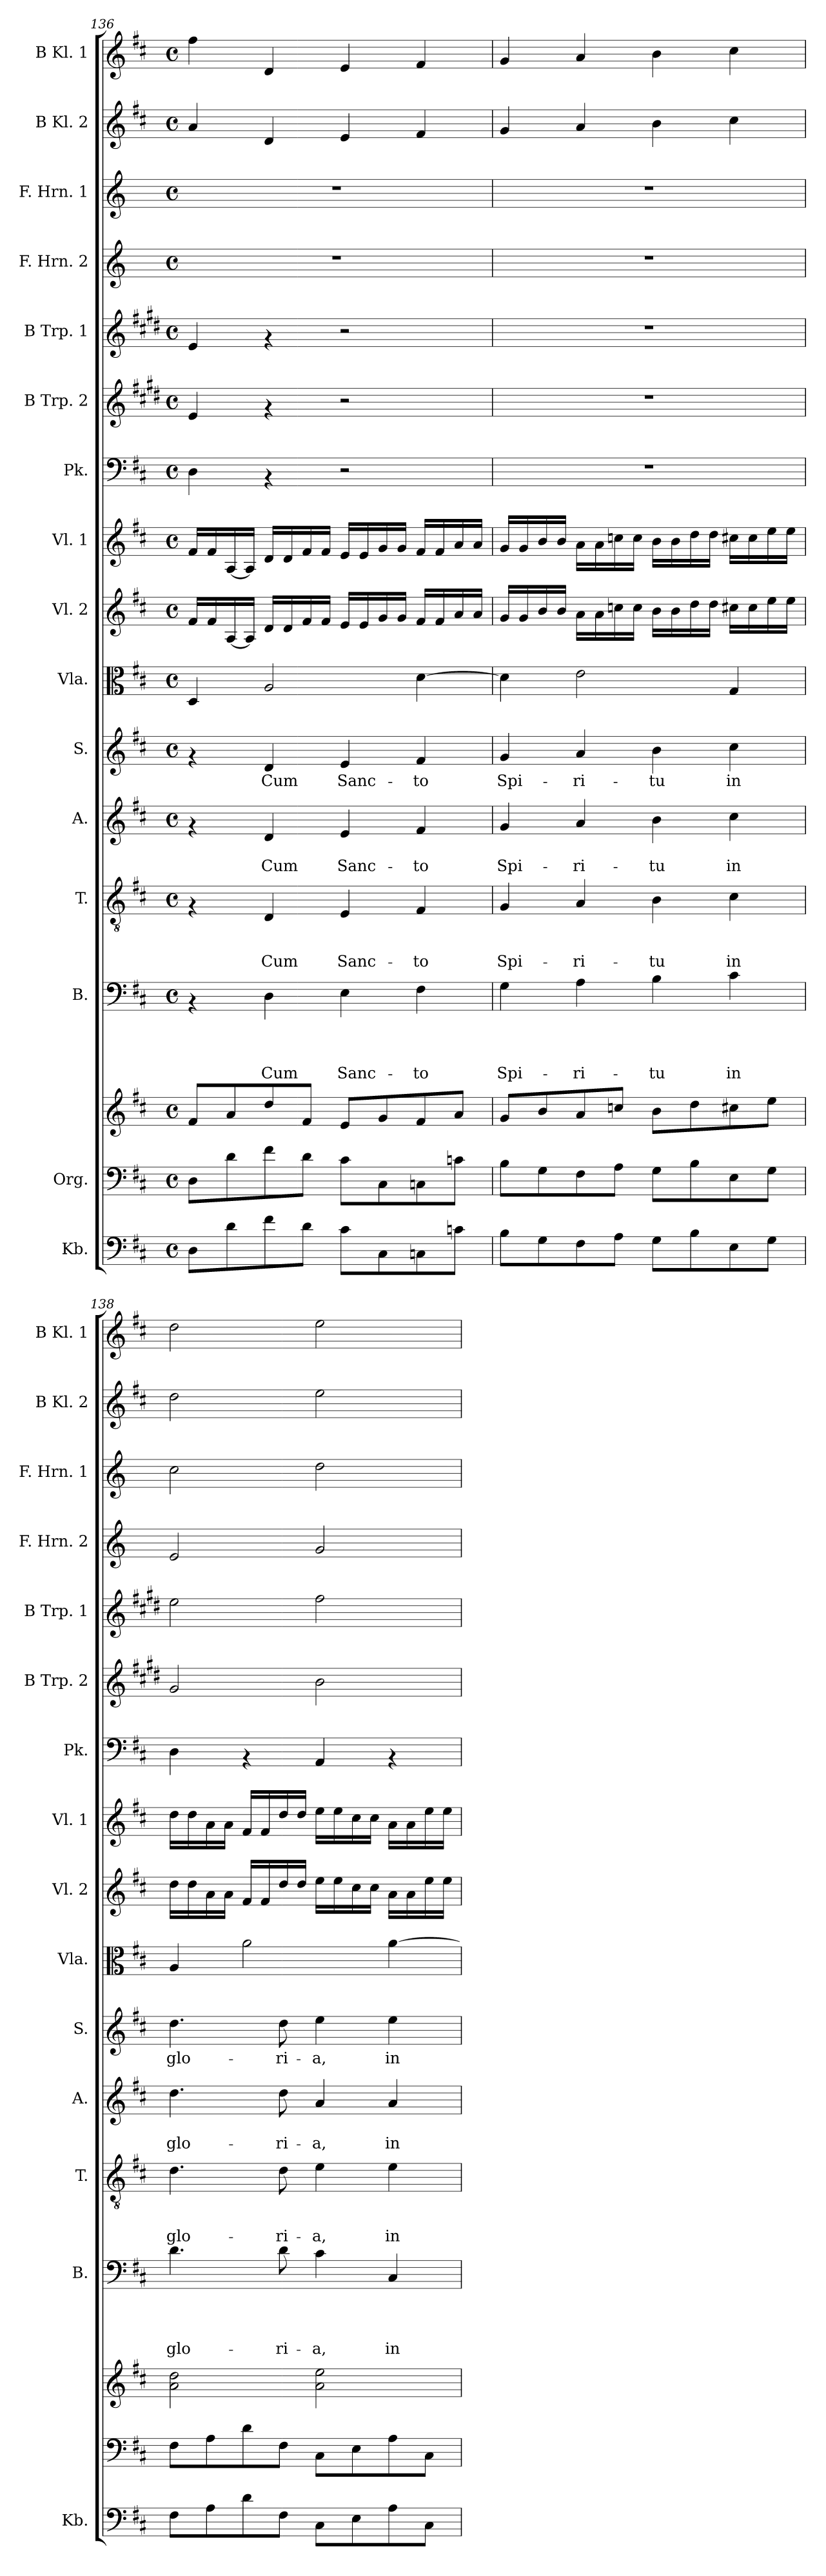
**kern	**kern	**kern	**kern	**text	**text	**text	**text	**kern	**text	**text	**text	**kern	**text	**text	**kern	**text	**kern	**kern	**kern	**kern	**kern	**kern	**kern	**kern	**kern	**kern
*part16	*part15	*part15	*part14	*part14	*part14	*part14	*part14	*part13	*part13	*part13	*part13	*part12	*part12	*part12	*part11	*part11	*part10	*part9	*part8	*part7	*part6	*part5	*part4	*part3	*part2	*part1
*staff17	*staff16	*staff15	*staff14	*staff14	*staff14	*staff14	*staff14	*staff13	*staff13	*staff13	*staff13	*staff12	*staff12	*staff12	*staff11	*staff11	*staff10	*staff9	*staff8	*staff7	*staff6	*staff5	*staff4	*staff3	*staff2	*staff1
*I"Kb.	*I"Org.	*	*I"B.	*	*	*	*	*I"T.	*	*	*	*I"A.	*	*	*I"S.	*	*I"Vla.	*I"Vl. 2	*I"Vl. 1	*I"Pk.	*I"B Trp. 2	*I"B Trp. 1	*I"F. Hrn. 2	*I"F. Hrn. 1	*I"B Kl. 2	*I"B Kl. 1
*I'Kb.	*	*	*I'B.	*	*	*	*	*I'T.	*	*	*	*I'A.	*	*	*I'S.	*	*I'Vla.	*I'Vl. 2	*I'Vl. 1	*I'Pk.	*I'B Trp. 2	*I'B Trp. 1	*I'F. Hrn. 2	*I'F. Hrn. 1	*I'B Kl. 2	*I'B Kl. 1
*clefF4	*clefF4	*clefG2	*clefF4	*	*	*	*	*clefGv2	*	*	*	*clefG2	*	*	*clefG2	*	*clefC3	*clefG2	*clefG2	*clefF4	*clefG2	*clefG2	*clefG2	*clefG2	*clefG2	*clefG2
*	*	*	*	*	*	*	*	*	*	*	*	*	*	*	*	*	*	*	*	*	*ITrd1c2	*ITrd1c2	*ITrd-1c-2	*ITrd-1c-2	*	*
*k[f#c#]	*k[f#c#]	*k[f#c#]	*k[f#c#]	*	*	*	*	*k[f#c#]	*	*	*	*k[f#c#]	*	*	*k[f#c#]	*	*k[f#c#]	*k[f#c#]	*k[f#c#]	*k[f#c#]	*k[f#c#]	*k[f#c#]	*k[f#c#]	*k[f#c#]	*k[f#c#]	*k[f#c#]
*D:	*D:	*D:	*D:	*	*	*	*	*D:	*	*	*	*D:	*	*	*D:	*	*D:	*D:	*D:	*D:	*D:	*D:	*D:	*D:	*D:	*D:
*M4/4	*M4/4	*M4/4	*M4/4	*	*	*	*	*M4/4	*	*	*	*M4/4	*	*	*M4/4	*	*M4/4	*M4/4	*M4/4	*M4/4	*M4/4	*M4/4	*M4/4	*M4/4	*M4/4	*M4/4
*met(c)	*met(c)	*met(c)	*met(c)	*	*	*	*	*met(c)	*	*	*	*met(c)	*	*	*met(c)	*	*met(c)	*met(c)	*met(c)	*met(c)	*met(c)	*met(c)	*met(c)	*met(c)	*met(c)	*met(c)
=136	=136	=136	=136	=136	=136	=136	=136	=136	=136	=136	=136	=136	=136	=136	=136	=136	=136	=136	=136	=136	=136	=136	=136	=136	=136	=136
8D\L	8D\L	8f#/L	4rAA	.	.	.	.	4rF	.	.	.	4rf	.	.	4rf	.	4D/	16f#/LL	16f#/LL	4D\	4d/	4d/	1r	1r	4a/	4ff#\
.	.	.	.	.	.	.	.	.	.	.	.	.	.	.	.	.	.	16f#/	16f#/	.	.	.	.	.	.	.
8d\	8d\	8a/	.	.	.	.	.	.	.	.	.	.	.	.	.	.	.	[>16A/	[>16A/	.	.	.	.	.	.	.
.	.	.	.	.	.	.	.	.	.	.	.	.	.	.	.	.	.	16A/JJ]	16A/JJ]	.	.	.	.	.	.	.
!	!	!	!	!	!	!	!LO:LY:b	!	!	!	!LO:LY:b	!	!	!LO:LY:b	!	!LO:LY:b	!	!	!	!	!	!	!	!	!	!
8f#\	8f#\	8dd/	4D\	.	.	.	Cum	4D/	.	.	Cum	4d/	.	Cum	4d/	Cum	2A/	16d/LL	16d/LL	4rAA	4rf	4rf	.	.	4d/	4d/
.	.	.	.	.	.	.	.	.	.	.	.	.	.	.	.	.	.	16d/	16d/	.	.	.	.	.	.	.
8d\J	8d\J	8f#/J	.	.	.	.	.	.	.	.	.	.	.	.	.	.	.	16f#/	16f#/	.	.	.	.	.	.	.
.	.	.	.	.	.	.	.	.	.	.	.	.	.	.	.	.	.	16f#/JJ	16f#/JJ	.	.	.	.	.	.	.
!	!	!	!	!	!	!	!LO:LY:b	!	!	!	!LO:LY:b	!	!	!LO:LY:b	!	!LO:LY:b	!	!	!	!	!	!	!	!	!	!
8c#\L	8c#\L	8e/L	4E\	.	.	.	Sanc-	4E/	.	.	Sanc-	4e/	.	Sanc-	4e/	Sanc-	.	16e/LL	16e/LL	2r	2r	2r	.	.	4e/	4e/
.	.	.	.	.	.	.	.	.	.	.	.	.	.	.	.	.	.	16e/	16e/	.	.	.	.	.	.	.
8C#\	8C#\	8g/	.	.	.	.	.	.	.	.	.	.	.	.	.	.	.	16g/	16g/	.	.	.	.	.	.	.
.	.	.	.	.	.	.	.	.	.	.	.	.	.	.	.	.	.	16g/JJ	16g/JJ	.	.	.	.	.	.	.
!	!	!	!	!	!	!	!LO:LY:b	!	!	!	!LO:LY:b	!	!	!LO:LY:b	!	!LO:LY:b	!	!	!	!	!	!	!	!	!	!
8Cn\	8Cn\	8f#/	4F#\	.	.	.	-to	4F#/	.	.	-to	4f#/	.	-to	4f#/	-to	[>4d\	16f#/LL	16f#/LL	.	.	.	.	.	4f#/	4f#/
.	.	.	.	.	.	.	.	.	.	.	.	.	.	.	.	.	.	16f#/	16f#/	.	.	.	.	.	.	.
8cn\J	8cn\J	8a/J	.	.	.	.	.	.	.	.	.	.	.	.	.	.	.	16a/	16a/	.	.	.	.	.	.	.
.	.	.	.	.	.	.	.	.	.	.	.	.	.	.	.	.	.	16a/JJ	16a/JJ	.	.	.	.	.	.	.
=137	=137	=137	=137	=137	=137	=137	=137	=137	=137	=137	=137	=137	=137	=137	=137	=137	=137	=137	=137	=137	=137	=137	=137	=137	=137	=137
!	!	!	!	!	!	!	!LO:LY:b	!	!	!	!LO:LY:b	!	!	!LO:LY:b	!	!LO:LY:b	!	!	!	!	!	!	!	!	!	!
8B\L	8B\L	8g/L	4G\	.	.	.	Spi-	4G/	.	.	Spi-	4g/	.	Spi-	4g/	Spi-	4d\]	16g/LL	16g/LL	1r	1r	1r	1r	1r	4g/	4g/
.	.	.	.	.	.	.	.	.	.	.	.	.	.	.	.	.	.	16g/	16g/	.	.	.	.	.	.	.
8G\	8G\	8b/	.	.	.	.	.	.	.	.	.	.	.	.	.	.	.	16b/	16b/	.	.	.	.	.	.	.
.	.	.	.	.	.	.	.	.	.	.	.	.	.	.	.	.	.	16b/JJ	16b/JJ	.	.	.	.	.	.	.
!	!	!	!	!	!	!	!LO:LY:b	!	!	!	!LO:LY:b	!	!	!LO:LY:b	!	!LO:LY:b	!	!	!	!	!	!	!	!	!	!
8F#\	8F#\	8a/	4A\	.	.	.	-ri-	4A/	.	.	-ri-	4a/	.	-ri-	4a/	-ri-	2e\	16a\LL	16a\LL	.	.	.	.	.	4a/	4a/
.	.	.	.	.	.	.	.	.	.	.	.	.	.	.	.	.	.	16a\	16a\	.	.	.	.	.	.	.
8A\J	8A\J	8ccn/J	.	.	.	.	.	.	.	.	.	.	.	.	.	.	.	16ccn\	16ccn\	.	.	.	.	.	.	.
.	.	.	.	.	.	.	.	.	.	.	.	.	.	.	.	.	.	16cc\JJ	16cc\JJ	.	.	.	.	.	.	.
!	!	!	!	!	!	!	!LO:LY:b	!	!	!	!LO:LY:b	!	!	!LO:LY:b	!	!LO:LY:b	!	!	!	!	!	!	!	!	!	!
8G\L	8G\L	8b\L	4B\	.	.	.	-tu	4B\	.	.	-tu	4b\	.	-tu	4b\	-tu	.	16b\LL	16b\LL	.	.	.	.	.	4b\	4b\
.	.	.	.	.	.	.	.	.	.	.	.	.	.	.	.	.	.	16b\	16b\	.	.	.	.	.	.	.
8B\	8B\	8dd\	.	.	.	.	.	.	.	.	.	.	.	.	.	.	.	16dd\	16dd\	.	.	.	.	.	.	.
.	.	.	.	.	.	.	.	.	.	.	.	.	.	.	.	.	.	16dd\JJ	16dd\JJ	.	.	.	.	.	.	.
!	!	!	!	!	!	!	!LO:LY:b	!	!	!	!LO:LY:b	!	!	!LO:LY:b	!	!LO:LY:b	!	!	!	!	!	!	!	!	!	!
8E\	8E\	8cc#X\	4c#\	.	.	.	in	4c#\	.	.	in	4cc#\	.	in	4cc#\	in	4G/	16cc#X\LL	16cc#X\LL	.	.	.	.	.	4cc#\	4cc#\
.	.	.	.	.	.	.	.	.	.	.	.	.	.	.	.	.	.	16cc#\	16cc#\	.	.	.	.	.	.	.
8G\J	8G\J	8ee\J	.	.	.	.	.	.	.	.	.	.	.	.	.	.	.	16ee\	16ee\	.	.	.	.	.	.	.
.	.	.	.	.	.	.	.	.	.	.	.	.	.	.	.	.	.	16ee\JJ	16ee\JJ	.	.	.	.	.	.	.
=138	=138	=138	=138	=138	=138	=138	=138	=138	=138	=138	=138	=138	=138	=138	=138	=138	=138	=138	=138	=138	=138	=138	=138	=138	=138	=138
!	!	!	!	!	!	!	!LO:LY:b	!	!	!	!LO:LY:b	!	!	!LO:LY:b	!	!LO:LY:b	!	!	!	!	!	!	!	!	!	!
8F#\L	8F#\L	2a\ 2dd\	4.d\	.	.	.	glo-	4.d\	.	.	glo-	4.dd\	.	glo-	4.dd\	glo-	4A/	16dd\LL	16dd\LL	4D\	2f#/	2dd\	2f#/	2dd\	2dd\	2dd\
.	.	.	.	.	.	.	.	.	.	.	.	.	.	.	.	.	.	16dd\	16dd\	.	.	.	.	.	.	.
8A\	8A\	.	.	.	.	.	.	.	.	.	.	.	.	.	.	.	.	16a\	16a\	.	.	.	.	.	.	.
.	.	.	.	.	.	.	.	.	.	.	.	.	.	.	.	.	.	16a\JJ	16a\JJ	.	.	.	.	.	.	.
8d\	8d\	.	.	.	.	.	.	.	.	.	.	.	.	.	.	.	2a\	16f#/LL	16f#/LL	4rAA	.	.	.	.	.	.
.	.	.	.	.	.	.	.	.	.	.	.	.	.	.	.	.	.	16f#/	16f#/	.	.	.	.	.	.	.
!	!	!	!	!	!	!	!LO:LY:b	!	!	!	!LO:LY:b	!	!	!LO:LY:b	!	!LO:LY:b	!	!	!	!	!	!	!	!	!	!
8F#\J	8F#\J	.	8d\	.	.	.	-ri-	8d\	.	.	-ri-	8dd\	.	-ri-	8dd\	-ri-	.	16dd/	16dd/	.	.	.	.	.	.	.
.	.	.	.	.	.	.	.	.	.	.	.	.	.	.	.	.	.	16dd/JJ	16dd/JJ	.	.	.	.	.	.	.
!	!	!	!	!	!	!	!LO:LY:b	!	!	!	!LO:LY:b	!	!	!LO:LY:b	!	!LO:LY:b	!	!	!	!	!	!	!	!	!	!
8C#\L	8C#\L	2a\ 2ee\	4c#\	.	.	.	-a,	4e\	.	.	-a,	4a/	.	-a,	4ee\	-a,	.	16ee\LL	16ee\LL	4AA/	2a\	2ee\	2a/	2ee\	2ee\	2ee\
.	.	.	.	.	.	.	.	.	.	.	.	.	.	.	.	.	.	16ee\	16ee\	.	.	.	.	.	.	.
8E\	8E\	.	.	.	.	.	.	.	.	.	.	.	.	.	.	.	.	16cc#\	16cc#\	.	.	.	.	.	.	.
.	.	.	.	.	.	.	.	.	.	.	.	.	.	.	.	.	.	16cc#\JJ	16cc#\JJ	.	.	.	.	.	.	.
!	!	!	!	!	!	!	!LO:LY:b	!	!	!	!LO:LY:b	!	!	!LO:LY:b	!	!LO:LY:b	!	!	!	!	!	!	!	!	!	!
8A\	8A\	.	4C#/	.	.	.	in	4e\	.	.	in	4a/	.	in	4ee\	in	[>4a\	16a\LL	16a\LL	4rAA	.	.	.	.	.	.
.	.	.	.	.	.	.	.	.	.	.	.	.	.	.	.	.	.	16a\	16a\	.	.	.	.	.	.	.
8C#\J	8C#\J	.	.	.	.	.	.	.	.	.	.	.	.	.	.	.	.	16ee\	16ee\	.	.	.	.	.	.	.
.	.	.	.	.	.	.	.	.	.	.	.	.	.	.	.	.	.	16ee\JJ	16ee\JJ	.	.	.	.	.	.	.
=	=	=	=	=	=	=	=	=	=	=	=	=	=	=	=	=	=	=	=	=	=	=	=	=	=	=
*-	*-	*-	*-	*-	*-	*-	*-	*-	*-	*-	*-	*-	*-	*-	*-	*-	*-	*-	*-	*-	*-	*-	*-	*-	*-	*-
